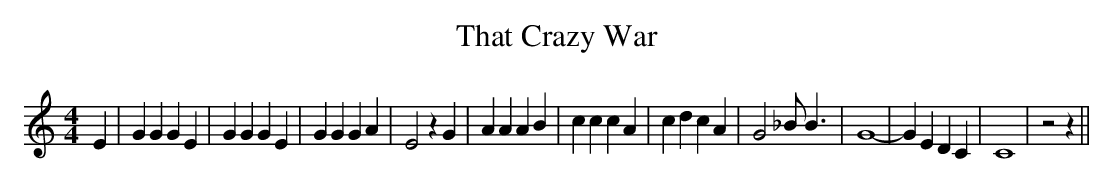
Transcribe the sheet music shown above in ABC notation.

X:1
T:That Crazy War
M:4/4
L:1/4
K:C
 E| G G G E| G G G E| G G G A| E2 z G| A A A B| c c c A| c d c A| G2 _B/2 B3/2|\
 G4-| G E D C| C4| z2 z||
